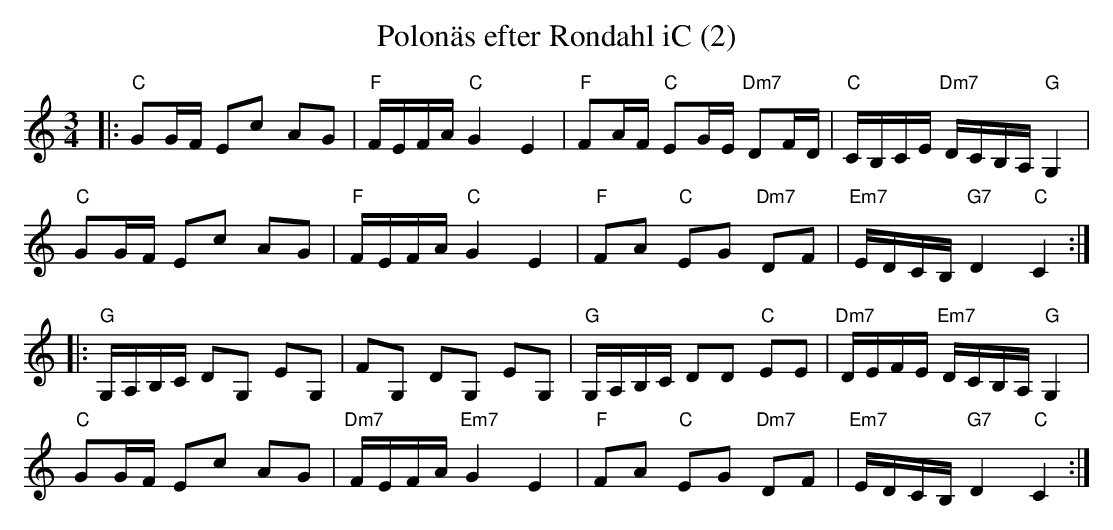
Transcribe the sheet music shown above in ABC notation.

X:1
T:Polonäs efter Rondahl iC (2)
L:1/4
M:3/4
K:C
V:1
|: "C" G/G/4F/4 E/c/ A/G/ | "F" F/4E/4F/4A/4 "C" G E | "F" F/A/4F/4 "C" E/G/4E/4 "Dm7" D/F/4D/4 | "C" C/4B,/4C/4E/4 "Dm7" D/4C/4B,/4A,/4 "G" G, |
"C" G/G/4F/4 E/c/ A/G/ | "F" F/4E/4F/4A/4 "C" G E | "F" F/A/ "C" E/G/ "Dm7" D/F/ | "Em7" E/4D/4C/4B,/4 "G7" D "C" C :|
|:"G" G,/4A,/4B,/4C/4 D/G,/ E/G,/ | F/G,/ D/G,/ E/G,/ | "G" G,/4A,/4B,/4C/4 D/D/ "C" E/E/ | "Dm7" D/4E/4F/4E/4 "Em7" D/4C/4B,/4A,/4 "G" G, |
"C" G/G/4F/4 E/c/ A/G/ | "Dm7" F/4E/4F/4A/4 "Em7" G E | "F" F/A/ "C" E/G/ "Dm7" D/F/ | "Em7" E/4D/4C/4B,/4 "G7" D "C" C :|
